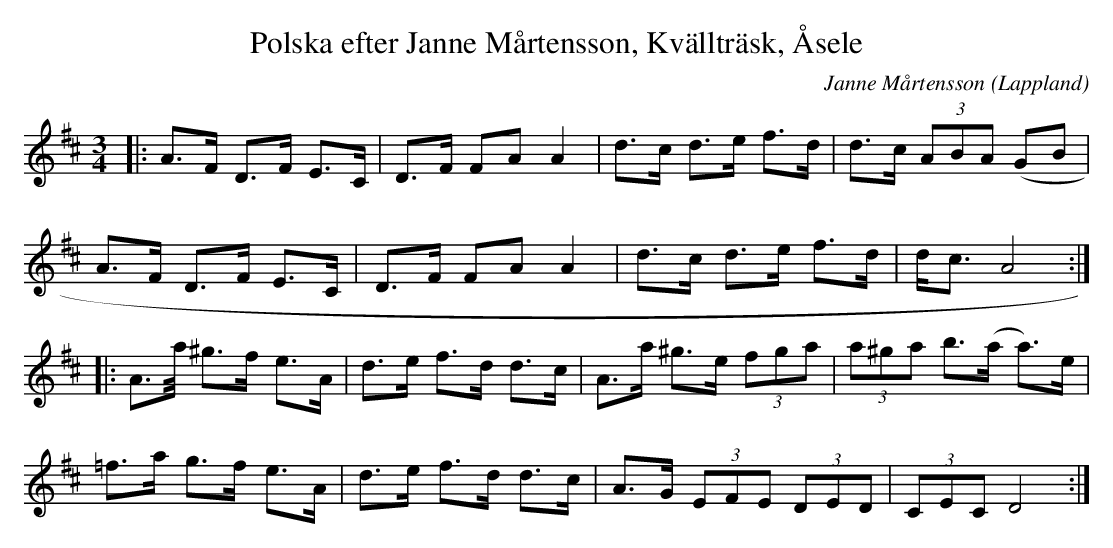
X:1
T:Polska efter Janne Mårtensson, Kvällträsk, Åsele
C:Janne Mårtensson
O: Lappland
M:3/4
L:1/8
K:D
|: A>F D>F E>C | D>F FA A2 | d>c d>e f>d | d>c (3ABA (GB |
   A>F D>F E>C | D>F FA A2 | d>c d>e f>d | d<c A4 :|
|: A>a/2 ^g>f e>A | d>e f>d d>c | A>a ^g>e (3fga | (3a^ga b>(a a)>e |
   =f>a g>f e>A | d>e f>d d>c | A>G (3EFE (3DED | (3CEC D4 :|
